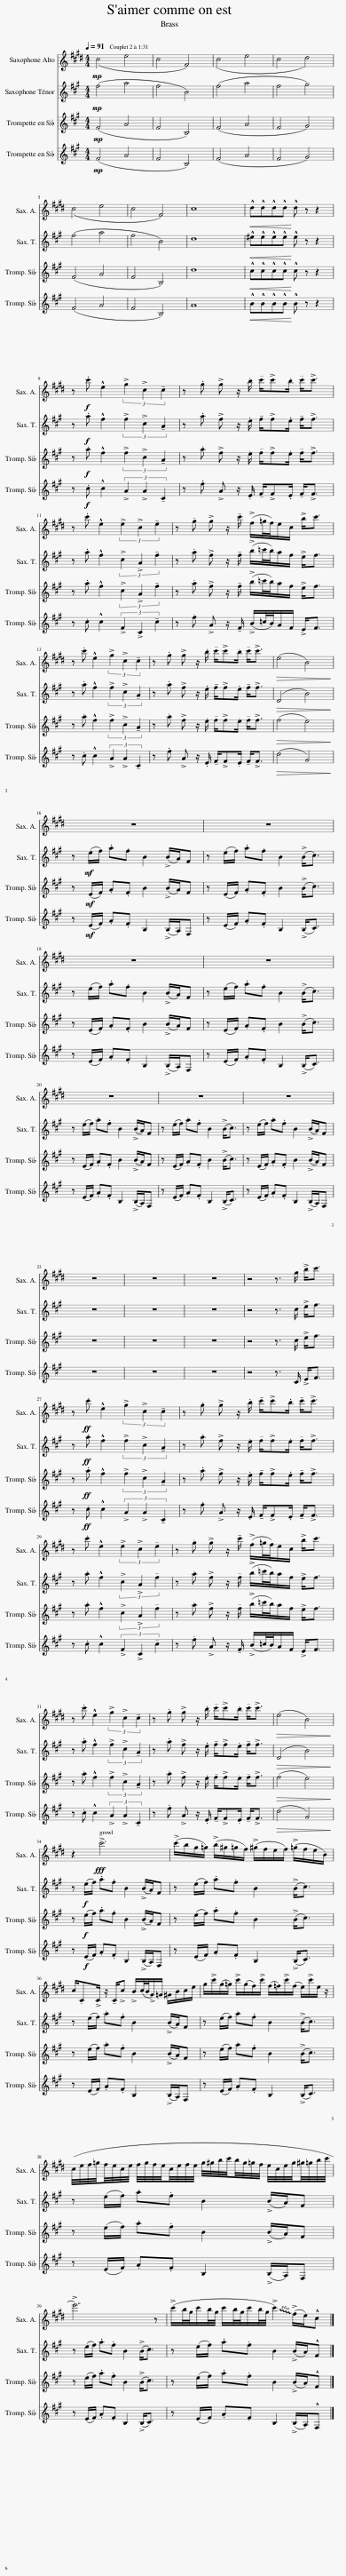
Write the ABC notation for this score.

X:1
%%score 1 2 3 4
L:1/8
Q:1/4=91
M:4/4
I:linebreak $
K:none
V:1 treble transpose=-9
V:2 treble transpose=-14
V:3 treble transpose=-2
V:4 treble transpose=-2
V:1
[K:E]!mp! (c4 e4 | c4 F4) | (c4 e4 | c4 d4) |$ (c4 e4 | %5
 c4 F4) | c8 |!<(! !^!d!^!d!^!d!^!d!<)! !^!d z z2 |$ z!f! .c' !^!e2 (3!>!g2 !>!c2 !tenuto!c2 | z .g !>!g z/ .b/ !tenuto!c'/!>!c'.b/ !tenuto!c'<!>!c' |$ %10
 z .c' !^!e2 (3!>!e2 !>!c2 !tenuto!e2 | z .g !>!g z/ !tenuto!c'/ (!>!f/=g/4f/4)e/c/ !>!b<c' |$ z .c' !^!e2 (3!>!g2 !>!c2 !tenuto!c2 | z .g !>!g z/ .b/ !tenuto!c'/!>!c'.b/ !tenuto!c'<!>!c' |!>(! (e4 B4)!>)! |$ %15
 z8 | z8 |$ z8 | z8 |$ z8 | %20
 z8 | z8 |$ z8 | z8 | z8 | %25
 z4 z3/2 g/ !>!b<c' |$ z!ff! .c' !^!e2 (3!>!g2 !>!c2 !tenuto!c2 | z .g !>!g z/ .b/ !tenuto!c'/!>!c'.b/ !tenuto!c'<!>!c' |$ z .c' !^!e2 (3!>!e2 !>!c2 !tenuto!e2 | z .g !>!g z/ !tenuto!c'/ (!>!f/=g/4f/4)e/c/ !>!b<c' |$ %30
 z .c' !^!e2 (3!>!g2 !>!c2 !tenuto!c2 | z .g !>!g z/ .b/ !tenuto!c'/!>!c'.b/ !tenuto!c'<!>!c' |!>(! (e4 B4)!>)! |$ z2!fff! !>!c'6 | (!>!c'/b/g/=g/) (!>!b/^g/=g/f/) (!>!^g/f/e/f/) (!>!=g/f/e/B/) |$ %35
 c/.C!>!C/ z/ !tenuto!C/!>!c !>!B/(c/4B/4!>!G/)=G/ ^G/B/c/e/ | g/!>!c'/(g/=g/) !>!c'/(g/f/)!>!c'/ (f/=f/)!>!c'/(f/ e/)!>!c'/e/ z/ |$ (c/4e/4f/4=g/4f/4e/4c/4e/4 f/4g/4f/4e/4c/4e/4f/4e/4 g/4^g/4b/4c'/4b/4g/4=g/4f/4 e/4c/4e/4g/4^g/4=g/4b/4c'/4 |$ !>!e'7) z | (!>!c'/b/4g/4c'/b/4g/4 c'/b/4g/4c'/b/4g/4 !~(!!>!c'2) (!~)!!>!f/e/)!^!c |] %40
V:2
[K:A]!mp! (f4 a4 | f4 B4) | (f4 a4 | f4 g4) |$ (f4 a4 | %5
 f4 B4) | d8 |!<(! !^!^e!^!e!^!e!^!e!<)! !^!e z z2 |$ z!f! .a !^!f2 (3!>!f2 !>!c2 !tenuto!A2 | z .a !>!f z/ .e/ !tenuto!f/!>!f.e/ !tenuto!f<!>!f |$ %10
 z .a !^!f2 (3!>!c2 !>!A2 !tenuto!f2 | z .a !>!f z/ !tenuto!f/ (!>!b/=c'/4b/4)a/f/ !>!e<f |$ z .a !^!f2 (3!>!f2 !>!c2 !tenuto!A2 | z .a !>!f z/ .e/ !tenuto!f/!>!f.e/ !tenuto!f<!>!f |!>(! (D4 B4)!>)! |$ %15
 z!mf! (e/f/) .a.f B2 (!>!B/A/)F | z (e/f/) .a.f B2 (!>!B<c) |$ z (e/f/) .a.f B2 (!>!B/A/)F | z (e/f/) .a.f B2 (!>!B<c) |$ z (e/f/) .a.f B2 (!>!B/A/)F | %20
 z (e/f/) .a.f B2 (!>!B<c) | z (e/f/) .a.f B2 (!>!B/A/)F |$ z8 | z8 | z8 | %25
 z4 z3/2 c/ !>!e<f |$ z!ff! .a !^!f2 (3!>!f2 !>!c2 !tenuto!A2 | z .a !>!f z/ .e/ !tenuto!f/!>!f.e/ !tenuto!f<!>!f |$ z .a !^!f2 (3!>!c2 !>!A2 !tenuto!f2 | z .a !>!f z/ !tenuto!f/ (!>!b/=c'/4b/4)a/f/ !>!e<f |$ %30
 z .a !^!f2 (3!>!f2 !>!c2 !tenuto!A2 | z .a !>!f z/ .e/ !tenuto!f/!>!f.e/ !tenuto!f<!>!f |!>(! (D4 B4)!>)! |$ z!f! (e/f/) .a.f B2 (!>!B/A/)F | z (e/f/) .a.f B2 (!>!B<c) |$ %35
 z (e/f/) .a.f B2 (!>!B/A/)F | z (e/f/) .a.f B2 (!>!B<c) |$ z (e/f/) .a.f B2 (!>!B/A/)F |$ z (e/f/) .a.f B2 (!>!B<c) | z (e/f/) .a.f B2 (!>!B/A/)!^!F |] %40
V:3
[K:A]!mp! (F4 A4 | F4 B,4) | (F4 A4 | F4 G4) |$ (F4 A4 | %5
 F4 B,4) | d8 |!<(! !^!c!^!c!^!c!^!c!<)! !^!c z z2 |$ z!f! .a !^!f2 (3!>!f2 !>!c2 !tenuto!A2 | z .a !>!f z/ .e/ !tenuto!f/!>!f.e/ !tenuto!f<!>!f |$ %10
 z .a !^!f2 (3!>!c2 !>!A2 !tenuto!f2 | z .a !>!f z/ !tenuto!f/ (!>!b/=c'/4b/4)a/f/ !>!e<f |$ z .a !^!f2 (3!>!f2 !>!c2 !tenuto!A2 | z .a !>!f z/ .e/ !tenuto!f/!>!f.e/ !tenuto!f<!>!f |!>(! (f4 e4)!>)! |$ %15
 z!mf! (E/F/) .A.F B2 (!>!B/A/)F | z (E/F/) .A.F B2 (!>!B<c) |$ z (E/F/) .A.F B2 (!>!B/A/)F | z (E/F/) .A.F B2 (!>!B<c) |$ z (E/F/) .A.F B2 (!>!B/A/)F | %20
 z (E/F/) .A.F B2 (!>!B<c) | z (E/F/) .A.F B2 (!>!B/A/)F |$ z8 | z8 | z8 | %25
 z4 z3/2 c/ !>!e<f |$ z!ff! .a !^!f2 (3!>!f2 !>!c2 !tenuto!A2 | z .a !>!f z/ .e/ !tenuto!f/!>!f.e/ !tenuto!f<!>!f |$ z .a !^!f2 (3!>!c2 !>!A2 !tenuto!f2 | z .a !>!f z/ !tenuto!f/ (!>!b/=c'/4b/4)a/f/ !>!e<f |$ %30
 z .a !^!f2 (3!>!f2 !>!c2 !tenuto!A2 | z .a !>!f z/ .e/ !tenuto!f/!>!f.e/ !tenuto!f<!>!f |!>(! (f4 e4)!>)! |$ z!f! (e/f/) .a.f B2 (!>!B/A/)F | z (e/f/) .a.f B2 (!>!B<c) |$ %35
 z (e/f/) .a.f B2 (!>!B/A/)F | z (e/f/) .a.f B2 (!>!B<c) |$ z (e/f/) .a.f B2 (!>!B/A/)F |$ z (e/f/) .a.f B2 (!>!B<c) | z (e/f/) .a.f B2 (!>!B/A/)!^!F |] %40
V:4
[K:A]!mp! (F4 A4 | F4 B,4) | (F4 A4 | F4 G4) |$ (F4 A4 | %5
 F4 B,4) | A8 |!<(! !^!B!^!B!^!B!^!B!<)! !^!B z z2 |$ z!f! .c !^!c2 (3!>!A2 !>!A2 !tenuto!C2 | z .f !>!A z/ .E/ !tenuto!F/!>!F.E/ !tenuto!F<!>!F |$ %10
 z .c !^!c2 (3!>!F2 !>!C2 !tenuto!c2 | z .f !>!A z/ !tenuto!F/ (!>!B/=c/4B/4)A/F/ !>!E<F |$ z .c !^!c2 (3!>!A2 !>!A2 !tenuto!C2 | z .f !>!A z/ .E/ !tenuto!F/!>!F.E/ !tenuto!F<!>!F |!>(! (d4 G4)!>)! |$ %15
 z!mf! (E/F/) .A.F B,2 (!>!B,/A,/)F, | z (E/F/) .A.F B,2 (!>!B,<C) |$ z (E/F/) .A.F B,2 (!>!B,/A,/)F, | z (E/F/) .A.F B,2 (!>!B,<C) |$ z (E/F/) .A.F B,2 (!>!B,/A,/)F, | %20
 z (E/F/) .A.F B,2 (!>!B,<C) | z (E/F/) .A.F B,2 (!>!B,/A,/)F, |$ z8 | z8 | z8 | %25
 z4 z3/2 C/ !>!E<F |$ z!ff! .c !^!c2 (3!>!A2 !>!A2 !tenuto!C2 | z .f !>!A z/ .E/ !tenuto!F/!>!F.E/ !tenuto!F<!>!F |$ z .c !^!c2 (3!>!F2 !>!C2 !tenuto!c2 | z .f !>!A z/ !tenuto!F/ (!>!B/=c/4B/4)A/F/ !>!E<F |$ %30
 z .c !^!c2 (3!>!A2 !>!A2 !tenuto!C2 | z .f !>!A z/ .E/ !tenuto!F/!>!F.E/ !tenuto!F<!>!F |!>(! (d4 G4)!>)! |$ z!f! (E/F/) .A.F B,2 (!>!B,/A,/)F, | z (E/F/) .A.F B,2 (!>!B,<C) |$ %35
 z (E/F/) .A.F B,2 (!>!B,/A,/)F, | z (E/F/) .A.F B,2 (!>!B,<C) |$ z (E/F/) .A.F B,2 (!>!B,/A,/)F, |$ z (E/F/) .A.F B,2 (!>!B,<C) | z (E/F/) .A.F B,2 (!>!B,/A,/)!^!F, |] %40
